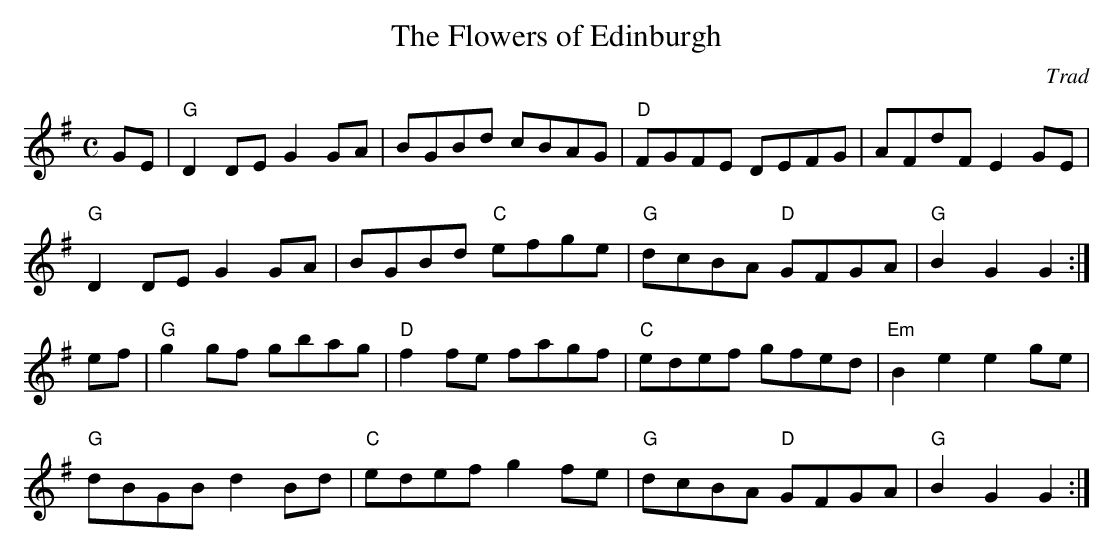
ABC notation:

X:1
T:The Flowers of Edinburgh
C:Trad
M:C
K:G
GE| "G"D2 DE G2 GA | BGBd cBAG | "D"FGFE DEFG |AFdF E2 GE |
"G"D2 DE G2 GA | BGBd "C"efge| "G"dcBA "D"GFGA |"G"B2G2G2:|
ef | "G"g2gf gbag | "D"f2fe fagf | "C"edef gfed |"Em"B2e2e2 ge |
"G"dBGB d2 Bd| "C"edef g2 fe | "G"dcBA "D"GFGA | "G"B2 G2 G2  :|
